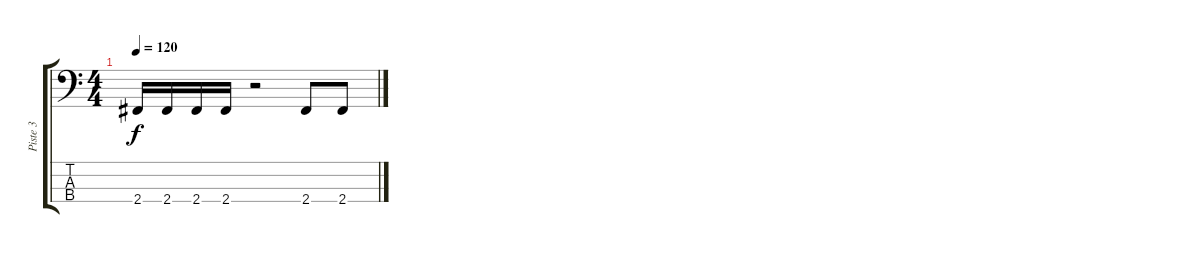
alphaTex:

\track ("Piste 3" "Piste 3") {instrument electricbasspick}
\staff {score tabs}
\tuning (G2 D2 A1 E1) {hide}
\ts (4 4)
\tempo 120
\clef f4
\ks c
2.4.16{dy f} 2.4.16 2.4.16 2.4.16 r.2 2.4.8 2.4.8
